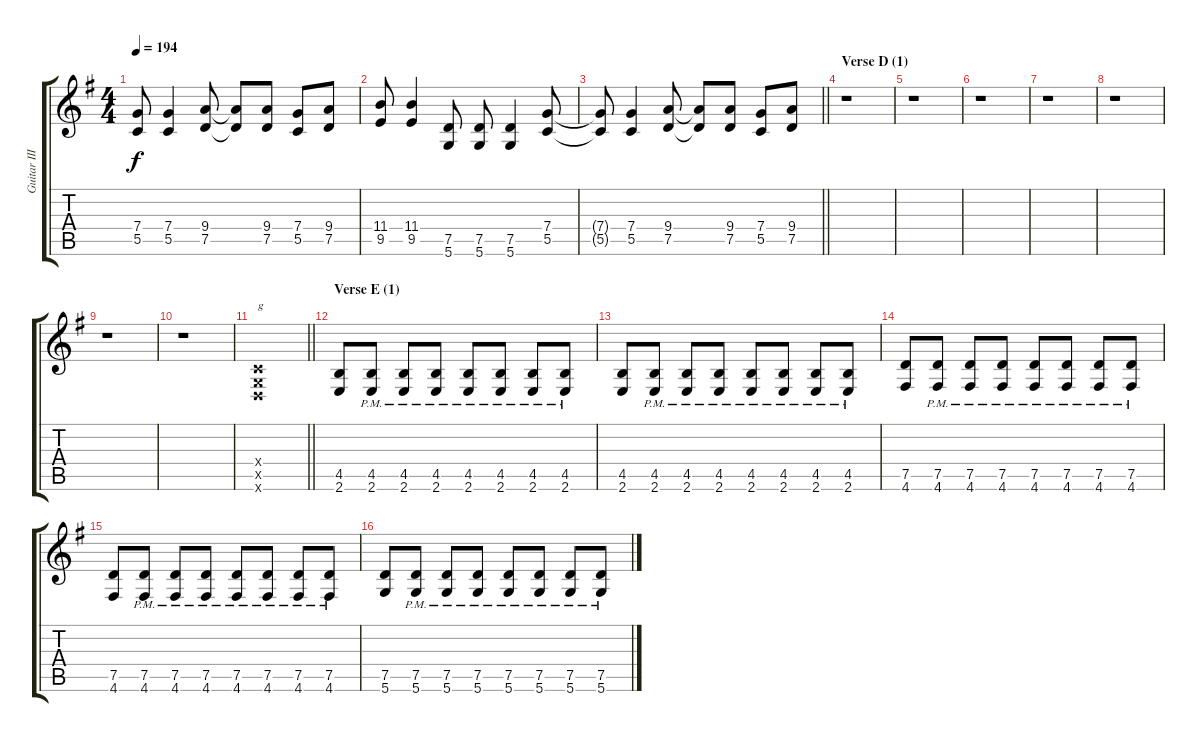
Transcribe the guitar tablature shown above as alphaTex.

\track ("Guitar III" "Guitar III") {instrument distortionguitar}
\staff {score tabs}
\tuning (D4 A3 F3 C3 G2 D2) {hide}
\ts (4 4)
\tempo 194
\clef g2
\ks eminor
(7.4{t} 5.5{t}).8{dy f} (7.4 5.5).4 (9.4 7.5).8 (9.4{t} 7.5{t}).8 (9.4 7.5).8 (7.4 5.5).8 (9.4 7.5).8 |
(11.4 9.5).8 (11.4 9.5).4 (7.5 5.6).8 (7.5 5.6).8 (7.5 5.6).4 (7.4 5.5).8 |
\barLineRight lightlight
(7.4{t} 5.5{t}).8 (7.4 5.5).4 (9.4 7.5).8 (9.4{t} 7.5{t}).8 (9.4 7.5).8 (7.4 5.5).8 (9.4 7.5).8 |
\section ("" "Verse D (1)")
r.1 |
r.1 |
r.1 |
r.1 |
r.1 |
r.1 |
r.1 |
\barLineRight lightlight
(0.4{x} 0.5{x} 0.6{x}).1{txt "g"} |
\section ("" "Verse E (1)")
(4.5 2.6).8 (4.5{pm} 2.6{pm}).8 (4.5{pm} 2.6{pm}).8 (4.5{pm} 2.6{pm}).8 (4.5{pm} 2.6{pm}).8 (4.5{pm} 2.6{pm}).8 (4.5{pm} 2.6{pm}).8 (4.5{pm} 2.6{pm}).8 |
(4.5 2.6).8 (4.5{pm} 2.6{pm}).8 (4.5{pm} 2.6{pm}).8 (4.5{pm} 2.6{pm}).8 (4.5{pm} 2.6{pm}).8 (4.5{pm} 2.6{pm}).8 (4.5{pm} 2.6{pm}).8 (4.5{pm} 2.6{pm}).8 |
(7.5 4.6).8 (7.5{pm} 4.6{pm}).8 (7.5{pm} 4.6{pm}).8 (7.5{pm} 4.6{pm}).8 (7.5{pm} 4.6{pm}).8 (7.5{pm} 4.6{pm}).8 (7.5{pm} 4.6{pm}).8 (7.5{pm} 4.6{pm}).8 |
(7.5 4.6).8 (7.5{pm} 4.6{pm}).8 (7.5{pm} 4.6{pm}).8 (7.5{pm} 4.6{pm}).8 (7.5{pm} 4.6{pm}).8 (7.5{pm} 4.6{pm}).8 (7.5{pm} 4.6{pm}).8 (7.5{pm} 4.6{pm}).8 |
(7.5 5.6).8 (7.5{pm} 5.6{pm}).8 (7.5{pm} 5.6{pm}).8 (7.5{pm} 5.6{pm}).8 (7.5{pm} 5.6{pm}).8 (7.5{pm} 5.6{pm}).8 (7.5{pm} 5.6{pm}).8 (7.5{pm} 5.6{pm}).8
